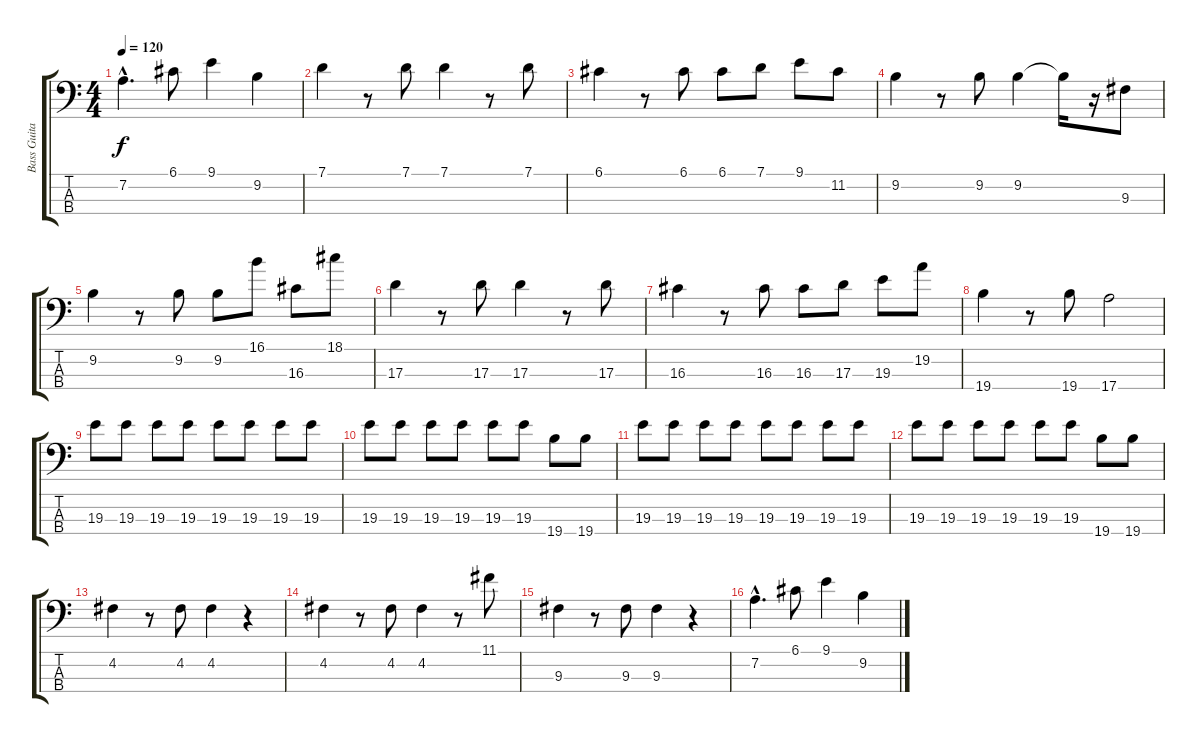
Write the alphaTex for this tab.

\track ("Bass Guitar" "Bass Guita") {instrument electricbassfinger}
\staff {score tabs}
\tuning (G2 D2 A1 E1) {hide}
\ts (4 4)
\tempo 120
\clef f4
\ks c
7.2{hac}.4{d dy f} 6.1.8 9.1.4 9.2.4 |
7.1.4 r.8 7.1.8 7.1.4 r.8 7.1.8 |
6.1.4 r.8 6.1.8 6.1.8 7.1.8 9.1.8 11.2.8 |
9.2.4 r.8 9.2.8 9.2.4 9.2{t}.16 r.16 9.3.8 |
9.2.4 r.8 9.2.8 9.2.8 16.1.8 16.3.8 18.1.8 |
17.3.4 r.8 17.3.8 17.3.4 r.8 17.3.8 |
16.3.4 r.8 16.3.8 16.3.8 17.3.8 19.3.8 19.2.8 |
19.4.4 r.8 19.4.8 17.4.2 |
19.3.8 19.3.8 19.3.8 19.3.8 19.3.8 19.3.8 19.3.8 19.3.8 |
19.3.8 19.3.8 19.3.8 19.3.8 19.3.8 19.3.8 19.4.8 19.4.8 |
19.3.8 19.3.8 19.3.8 19.3.8 19.3.8 19.3.8 19.3.8 19.3.8 |
19.3.8 19.3.8 19.3.8 19.3.8 19.3.8 19.3.8 19.4.8 19.4.8 |
4.2.4 r.8 4.2.8 4.2.4 r.4 |
4.2.4 r.8 4.2.8 4.2.4 r.8 11.1.8 |
9.3.4 r.8 9.3.8 9.3.4 r.4 |
7.2{hac}.4{d} 6.1.8 9.1.4 9.2.4
